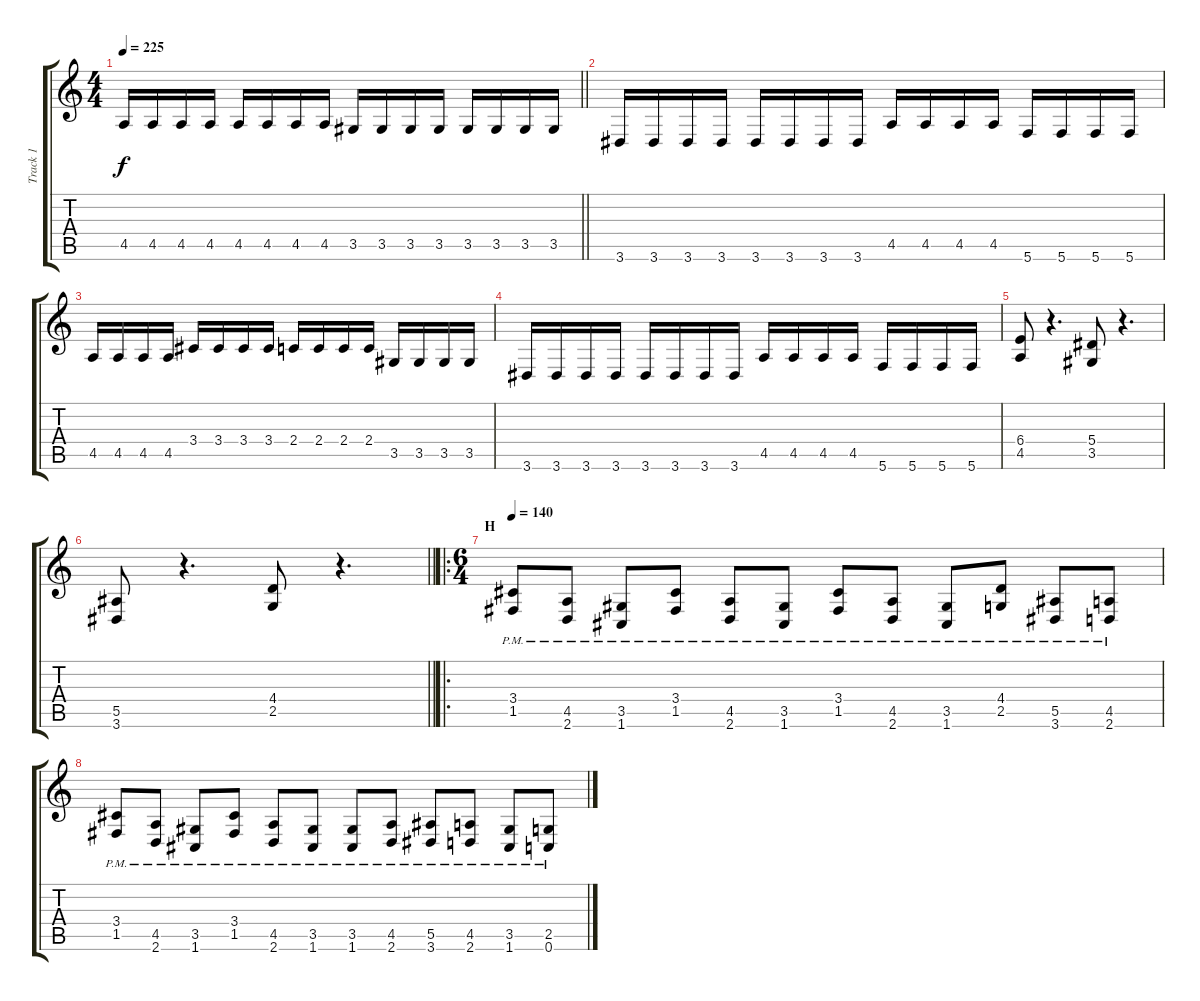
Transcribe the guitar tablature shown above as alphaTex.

\track ("Track 1" "Track 1") {instrument distortionguitar}
\staff {score tabs}
\tuning (C4 G3 Eb3 Bb2 F2 C2) {hide}
\ts (4 4)
\tempo 225
\clef g2
\barLineRight lightlight
\ks c
4.5.16{dy f} 4.5.16 4.5.16 4.5.16 4.5.16 4.5.16 4.5.16 4.5.16 3.5.16 3.5.16 3.5.16 3.5.16 3.5.16 3.5.16 3.5.16 3.5.16 |
3.6.16 3.6.16 3.6.16 3.6.16 3.6.16 3.6.16 3.6.16 3.6.16 4.5.16 4.5.16 4.5.16 4.5.16 5.6.16 5.6.16 5.6.16 5.6.16 |
4.5.16 4.5.16 4.5.16 4.5.16 3.4.16 3.4.16 3.4.16 3.4.16 2.4.16 2.4.16 2.4.16 2.4.16 3.5.16 3.5.16 3.5.16 3.5.16 |
3.6.16 3.6.16 3.6.16 3.6.16 3.6.16 3.6.16 3.6.16 3.6.16 4.5.16 4.5.16 4.5.16 4.5.16 5.6.16 5.6.16 5.6.16 5.6.16 |
(6.4 4.5).8 r.4{d} (5.4 3.5).8 r.4{d} |
\barLineRight lightlight
(5.5 3.6).8 r.4{d} (4.4 2.5).8 r.4{d} |
\ro
\ts (6 4)
\section ("" "H")
\tempo 140
(3.4{pm} 1.5{pm}).8 (4.5{pm} 2.6{pm}).8 (3.5{pm} 1.6{pm}).8 (3.4{pm} 1.5{pm}).8 (4.5{pm} 2.6{pm}).8 (3.5{pm} 1.6{pm}).8 (3.4{pm} 1.5{pm}).8 (4.5{pm} 2.6{pm}).8 (3.5{pm} 1.6{pm}).8 (4.4{pm} 2.5{pm}).8 (5.5{pm} 3.6{pm}).8 (4.5{pm} 2.6{pm}).8 |
(3.4{pm} 1.5{pm}).8 (4.5{pm} 2.6{pm}).8 (3.5{pm} 1.6{pm}).8 (3.4{pm} 1.5{pm}).8 (4.5{pm} 2.6{pm}).8 (3.5{pm} 1.6{pm}).8 (3.5{pm} 1.6{pm}).8 (4.5{pm} 2.6{pm}).8 (5.5{pm} 3.6{pm}).8 (4.5{pm} 2.6{pm}).8 (3.5{pm} 1.6{pm}).8 (2.5{pm} 0.6{pm}).8
